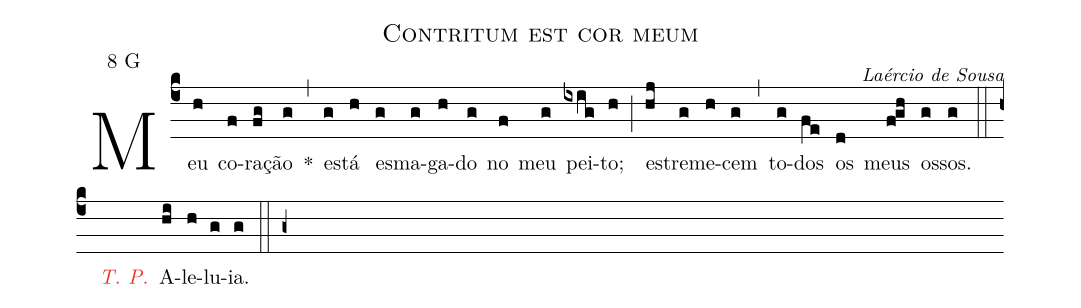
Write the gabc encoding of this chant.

name: Contritum est cor meum;
mode: 8;
mode-differentia: G;
commentary: Laércio de Sousa;
%%
(c4)

Meu(h) co(f)ra(fg)ção(g) *(,) es(g)tá(h) es(g)ma(g)ga(h)do(g) no(f) meu(g) pei(ixig)to;(h) (;) es(hj)tre(g)me(h)cem(g) (,) to(g)dos(fe) os(d) meus(fgh) os(g)sos.(g)

(::)

<nlba><c><i>T. P.</i></c>() A</nlba>(hi)le(h)lu(g)ia.(g)

(::g+)
